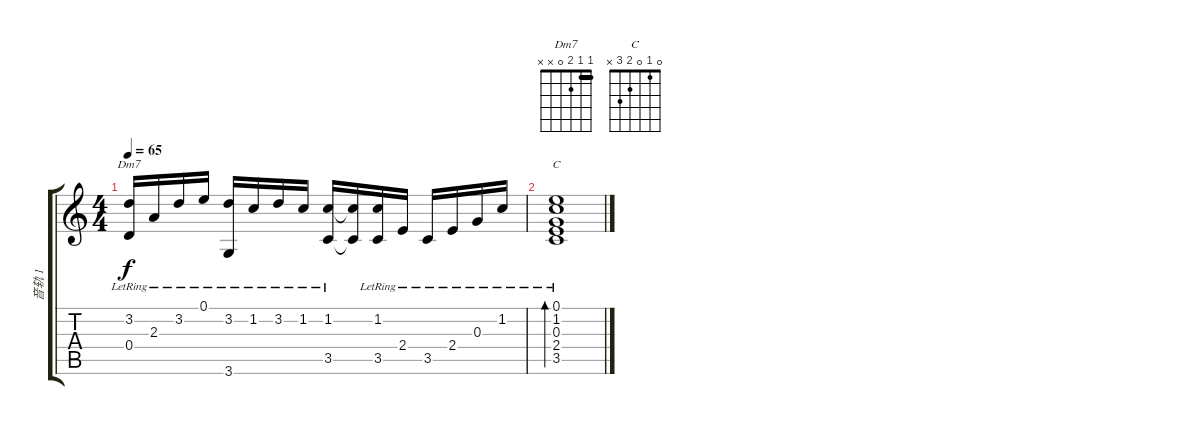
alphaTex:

\track ("音轨 1" "音轨 1") {instrument acousticguitarsteel}
\staff {score tabs}
\tuning (E4 B3 G3 D3 A2 E2) {hide}
\chord ("Dm7" 1 1 2 0 x x) {barre 1}
\chord ("C" 0 1 0 2 3 x)
\ts (4 4)
\tempo 65
\clef g2
\ks c
(3.2{lr} 0.4{lr}).16{ch "Dm7" dy f} 2.3{lr}.16 3.2{lr}.16 0.1{lr}.16 (3.2{lr} 3.6{lr}).16 1.2{lr}.16 3.2{lr}.16 1.2{lr}.16 (1.2{lr} 3.5{lr}).16 (1.2{t} 3.5{t}).16 (1.2{lr} 3.5{lr}).16 2.4{lr}.16 3.5{lr}.16 2.4{lr}.16 0.3{lr}.16 1.2{lr}.16 |
(0.1{lr} 1.2{lr} 0.3{lr} 2.4{lr} 3.5{lr}).1{bd 240 ch "C"}
